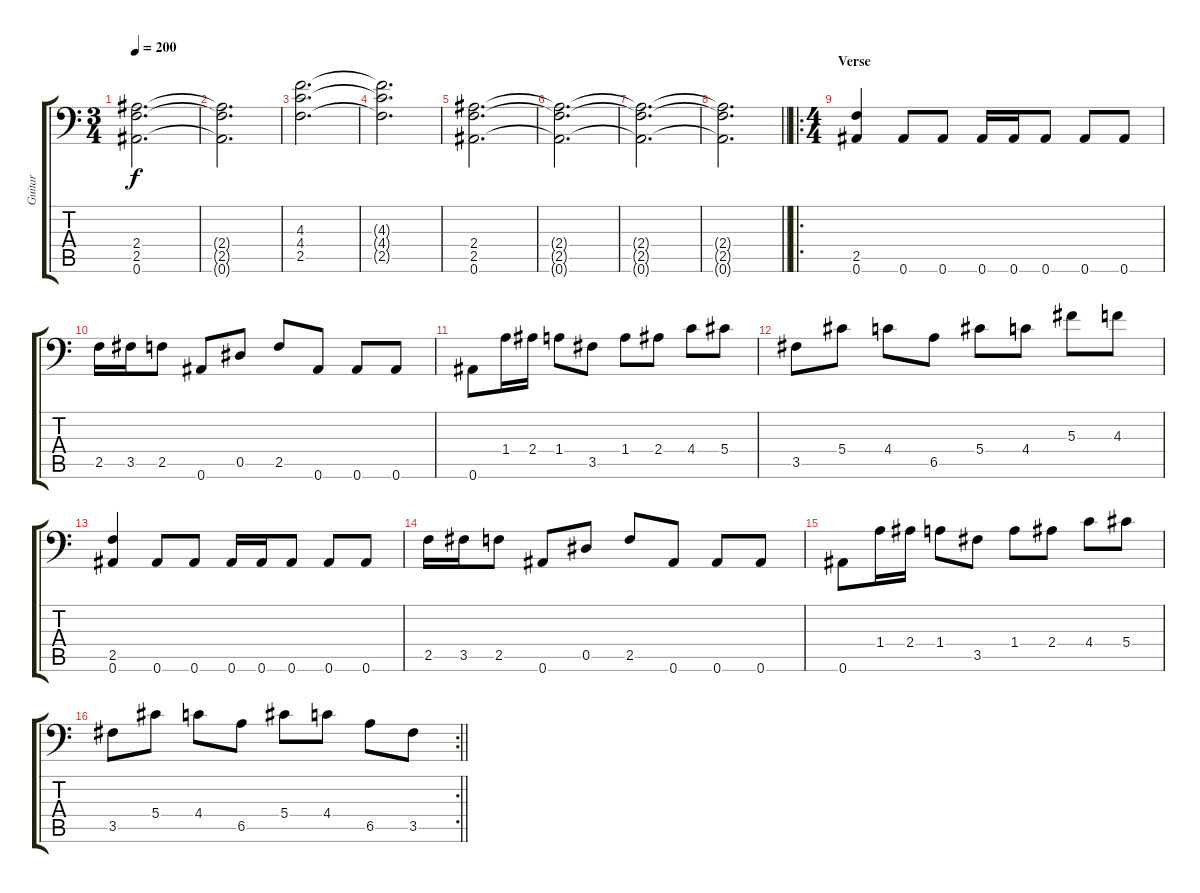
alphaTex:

\track ("Guitar" "Guitar") {instrument distortionguitar}
\staff {score tabs}
\tuning (Bb3 F3 Db3 Ab2 Eb2 Bb1) {hide}
\ts (3 4)
\tempo 200
\clef f4
\ks c
(2.4 2.5 0.6).2{d dy f} |
(2.4{t} 2.5{t} 0.6{t}).2{d} |
(4.3 4.4 2.5).2{d} |
(4.3{t} 4.4{t} 2.5{t}).2{d} |
(2.4 2.5 0.6).2{d} |
(2.4{t} 2.5{t} 0.6{t}).2{d} |
(2.4{t} 2.5{t} 0.6{t}).2{d} |
\barLineRight lightlight
(2.4{t} 2.5{t} 0.6{t}).2{d} |
\ro
\ts (4 4)
\section ("" "Verse")
(2.5 0.6).4 0.6.8 0.6.8 0.6.16 0.6.16 0.6.8 0.6.8 0.6.8 |
2.5.16 3.5.16 2.5.8 0.6.8 0.5.8 2.5.8 0.6.8 0.6.8 0.6.8 |
0.6.8 1.4.16 2.4.16 1.4.8 3.5.8 1.4.8 2.4.8 4.4.8 5.4.8 |
3.5.8 5.4.8 4.4.8 6.5.8 5.4.8 4.4.8 5.3.8 4.3.8 |
(2.5 0.6).4 0.6.8 0.6.8 0.6.16 0.6.16 0.6.8 0.6.8 0.6.8 |
2.5.16 3.5.16 2.5.8 0.6.8 0.5.8 2.5.8 0.6.8 0.6.8 0.6.8 |
0.6.8 1.4.16 2.4.16 1.4.8 3.5.8 1.4.8 2.4.8 4.4.8 5.4.8 |
\rc 2
\barLineRight lightlight
3.5.8 5.4.8 4.4.8 6.5.8 5.4.8 4.4.8 6.5.8 3.5.8
